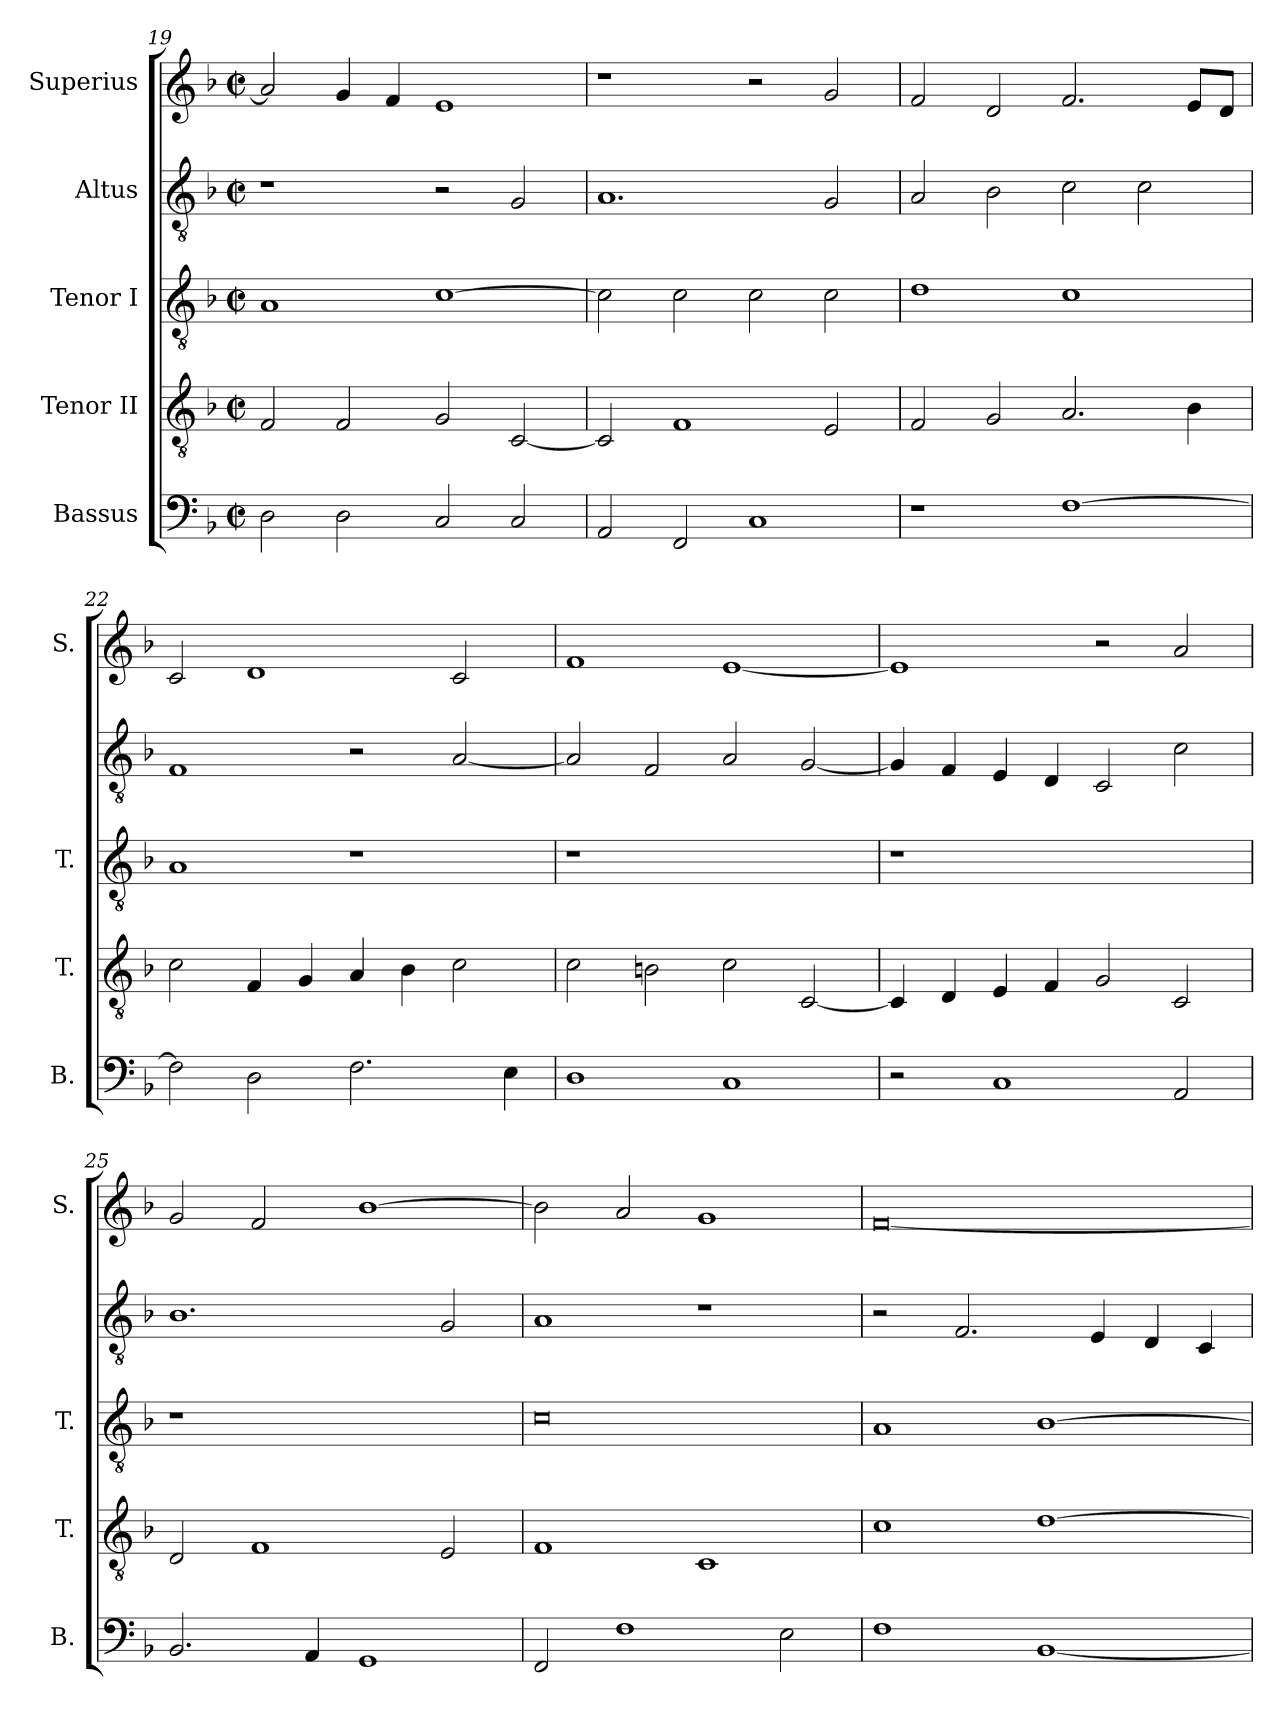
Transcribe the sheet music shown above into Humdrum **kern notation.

**kern	**kern	**kern	**kern	**kern
*part5	*part4	*part3	*part2	*part1
*staff5	*staff4	*staff3	*staff2	*staff1
*I"Bassus	*I"Tenor II	*I"Tenor I	*I"Altus	*I"Superius
*I'B.	*I'T.	*I'T.	*	*I'S.
*clefF4	*clefGv2	*clefGv2	*clefGv2	*clefG2
*	*ITrd7c12	*ITrd7c12	*ITrd7c12	*
*k[b-]	*k[b-]	*k[b-]	*k[b-]	*k[b-]
*F:	*F:	*F:	*F:	*F:
*M2/2	*M2/2	*M2/2	*M2/2	*M2/2
*met(c|)	*met(c|)	*met(c|)	*met(c|)	*met(c|)
=19	=19	=19	=19	=19
2Di\	2FFi/	1AAi	1r	2ai/]
2Di\	2FFi/	.	.	4gi/
.	.	.	.	4fi/
2Ci/	2GGi/	[>1Ci	2r	1ei
2Ci/	[<2CCi/	.	2GGi/	.
!!LO:PB:g=z
=20	=20	=20	=20	=20
2AAi/	2CCi/]	2Ci\]	1.AAi	1r
2FFi/	1FFi	2Ci\	.	.
1Ci	.	2Ci\	.	2r
.	2EEi/	2Ci\	2GGi/	2gi/
=21	=21	=21	=21	=21
1r	2FFi/	1Di	2AAi/	2fi/
.	2GGi/	.	2BB-i\	2di/
[>1Fi	2.AAi/	1Ci	2Ci\	2.fi/
.	.	.	2Ci\	.
.	4BB-i\	.	.	8ei/L
.	.	.	.	8di/J
=22	=22	=22	=22	=22
2Fi\]	2Ci\	1AAi	1FFi	2ci/
2Di\	4FFi/	.	.	1di
.	4GGi/	.	.	.
2.Fi\	4AAi/	1r	2r	.
.	4BB-i\	.	.	.
.	2Ci\	.	[<2AAi/	2ci/
4Ei\	.	.	.	.
=23	=23	=23	=23	=23
!	!	!LO:N:vis=1	!	!
1Di	2Ci\	1r	2AAi/]	1fi
.	2BBni\	.	2FFi/	.
1Ci	2Ci\	1ryy	2AAi/	[<1ei
.	[<2CCi/	.	[<2GGi/	.
!!LO:LB:g=z
=24	=24	=24	=24	=24
!	!	!LO:N:vis=1	!	!
2r	4CCi/]	1r	4GGi/]	1ei]
.	4DDi/	.	4FFi/	.
1Ci	4EEi/	.	4EEi/	.
.	4FFi/	.	4DDi/	.
.	2GGi/	1ryy	2CCi/	2r
2AAi/	2CCi/	.	2Ci\	2ai/
=25	=25	=25	=25	=25
!	!	!LO:N:vis=1	!	!
2.BB-i/	2DDi/	1r	1.BB-i	2gi/
.	1FFi	.	.	2fi/
4AAi/	.	.	.	.
1GGi	.	1ryy	.	[>1b-i
.	2EEi/	.	2GGi/	.
=26	=26	=26	=26	=26
2FFi/	1FFi	0Ci	1AAi	2b-i\]
1Fi	.	.	.	2ai/
.	1CCi	.	1r	1gi
2Ei\	.	.	.	.
=27	=27	=27	=27	=27
1Fi	1Ci	1AAi	2r	[<0fi
.	.	.	2.FFi/	.
[<1BB-i	[>1Di	[>1BB-i	.	.
.	.	.	4EEi/	.
.	.	.	4DDi/	.
.	.	.	4CCi/	.
=	=	=	=	=
*-	*-	*-	*-	*-
